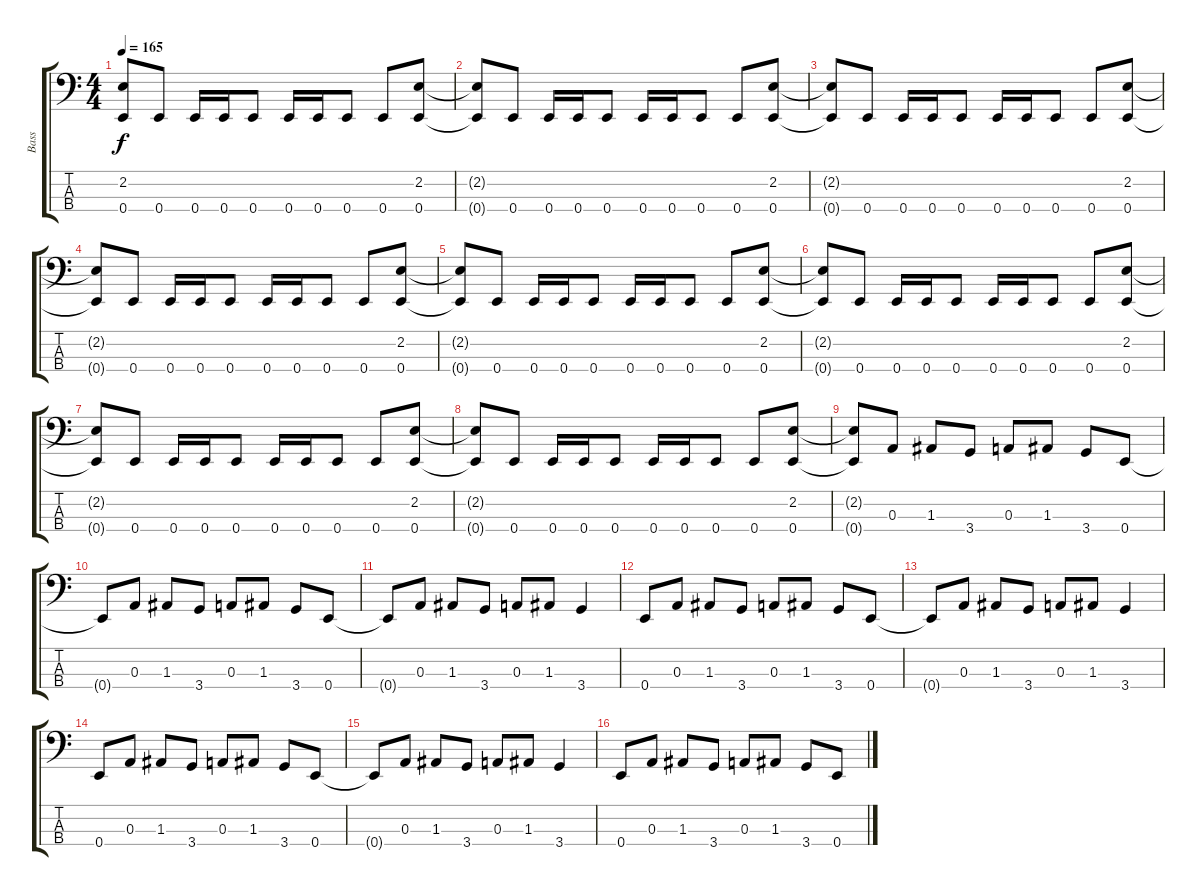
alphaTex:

\track ("Bass" "Bass") {instrument electricbasspick}
\staff {score tabs}
\tuning (G2 D2 A1 E1) {hide}
\ts (4 4)
\tempo 165
\clef f4
\ks c
(2.2{t} 0.4{t}).8{dy f} 0.4.8 0.4.16 0.4.16 0.4.8 0.4.16 0.4.16 0.4.8 0.4.8 (2.2 0.4).8 |
(2.2{t} 0.4{t}).8 0.4.8 0.4.16 0.4.16 0.4.8 0.4.16 0.4.16 0.4.8 0.4.8 (2.2 0.4).8 |
(2.2{t} 0.4{t}).8 0.4.8 0.4.16 0.4.16 0.4.8 0.4.16 0.4.16 0.4.8 0.4.8 (2.2 0.4).8 |
(2.2{t} 0.4{t}).8 0.4.8 0.4.16 0.4.16 0.4.8 0.4.16 0.4.16 0.4.8 0.4.8 (2.2 0.4).8 |
(2.2{t} 0.4{t}).8 0.4.8 0.4.16 0.4.16 0.4.8 0.4.16 0.4.16 0.4.8 0.4.8 (2.2 0.4).8 |
(2.2{t} 0.4{t}).8 0.4.8 0.4.16 0.4.16 0.4.8 0.4.16 0.4.16 0.4.8 0.4.8 (2.2 0.4).8 |
(2.2{t} 0.4{t}).8 0.4.8 0.4.16 0.4.16 0.4.8 0.4.16 0.4.16 0.4.8 0.4.8 (2.2 0.4).8 |
(2.2{t} 0.4{t}).8 0.4.8 0.4.16 0.4.16 0.4.8 0.4.16 0.4.16 0.4.8 0.4.8 (2.2 0.4).8 |
(2.2{t} 0.4{t}).8 0.3.8 1.3.8 3.4.8 0.3.8 1.3.8 3.4.8 0.4.8 |
0.4{t}.8 0.3.8 1.3.8 3.4.8 0.3.8 1.3.8 3.4.8 0.4.8 |
0.4{t}.8 0.3.8 1.3.8 3.4.8 0.3.8 1.3.8 3.4.4 |
0.4.8 0.3.8 1.3.8 3.4.8 0.3.8 1.3.8 3.4.8 0.4.8 |
0.4{t}.8 0.3.8 1.3.8 3.4.8 0.3.8 1.3.8 3.4.4 |
0.4.8 0.3.8 1.3.8 3.4.8 0.3.8 1.3.8 3.4.8 0.4.8 |
0.4{t}.8 0.3.8 1.3.8 3.4.8 0.3.8 1.3.8 3.4.4 |
0.4.8 0.3.8 1.3.8 3.4.8 0.3.8 1.3.8 3.4.8 0.4.8
